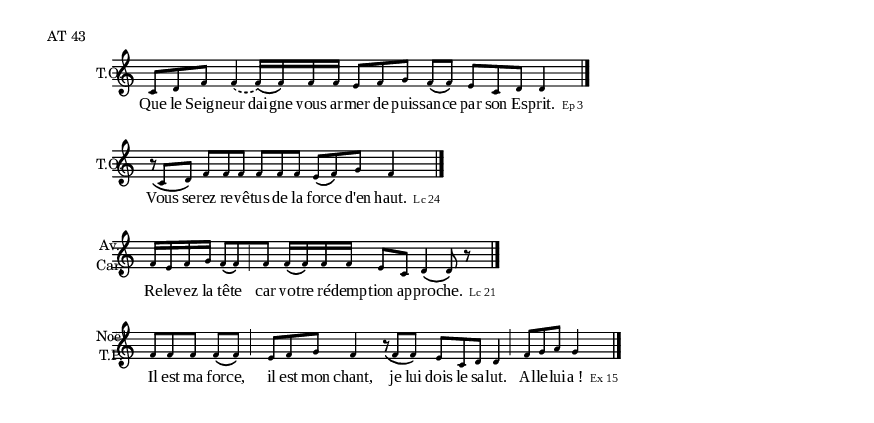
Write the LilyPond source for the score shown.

\version "2.12.0"
 \include "definitions.ly"
\markup {AT 43 }


\relative d' { 
	\new Staff {
		\cadenzaOn
		\set Staff.instrumentName = \markup{ \center-column {T.O.  } }
\times 2/3 { c8[ d f] }
\slurDashed f4(
f16)[\( f\) f f]
\times 2/3 { e8[ f g] }
f[\( f\)]
\times 2/3 { e[ c d] }
d4
		\endBar
	}
	\addlyrics {
Que le Seign -- eur dai -- gne vous ar -- mer de puis -- san -- ce par son Es -- prit.		
		\markup { \citation #"Ep 3" } 
	}
}
\relative d' { 
	\new Staff {
		\cadenzaOn
		\set Staff.instrumentName = \markup{ \center-column { T.O. } }
		\times 2/3 { r8_\( c[ d]\) }
		\times 2/3 { f8[ f f] }
		\times 2/3 { f8[ f f] }
		\times 2/3 { e8[\( f\) g] } f4
		\endBar
	}
	\addlyrics {
		Vous se -- rez re -- vê -- tus de la for -- ce d'en haut.		
		\markup { \citation #"Lc 24" } 
	}
}

\relative d' { 
	\new Staff {
		\cadenzaOn
		\set Staff.instrumentName = \markup{ \center-column {Av. Car.  } }
f16[ e f g]
\times 2/3 { f8[\( f\) \cesurebasse \pespace  f] }
f16[\( f\) f f]
e8[ c]
d4\( d8\) r
		\endBar
	}
	\addlyrics {
Re -- le -- vez la tê -- te car vo -- tre ré -- demp -- tion ap -- pro -- che.		
		\markup { \citation #"Lc 21" } 
	}
}

\relative d' { 
	\new Staff {
		\cadenzaOn
		\set Staff.instrumentName = \markup{ \center-column { Noël T.P. } }
\times 2/3 { f8[ f f] }
f[\( f\)]
\cesure\pespace 
\times 2/3 { e[ f g] }
f4
\pespace\pespace 
\times 2/3 { r8_\( f[ f]\) }
\times 2/3 { e[ c d] }
d4
\cesureall\pespace 
\times 2/3 { f8[ g a] }
g4
		\endBar
	}
	\addlyrics {
Il est ma for -- ce, il est mon chant, je lui dois le sa -- lut. Al -- le -- lui -- "a !"		
		\markup { \citation #"Ex 15" } 
	}
}
